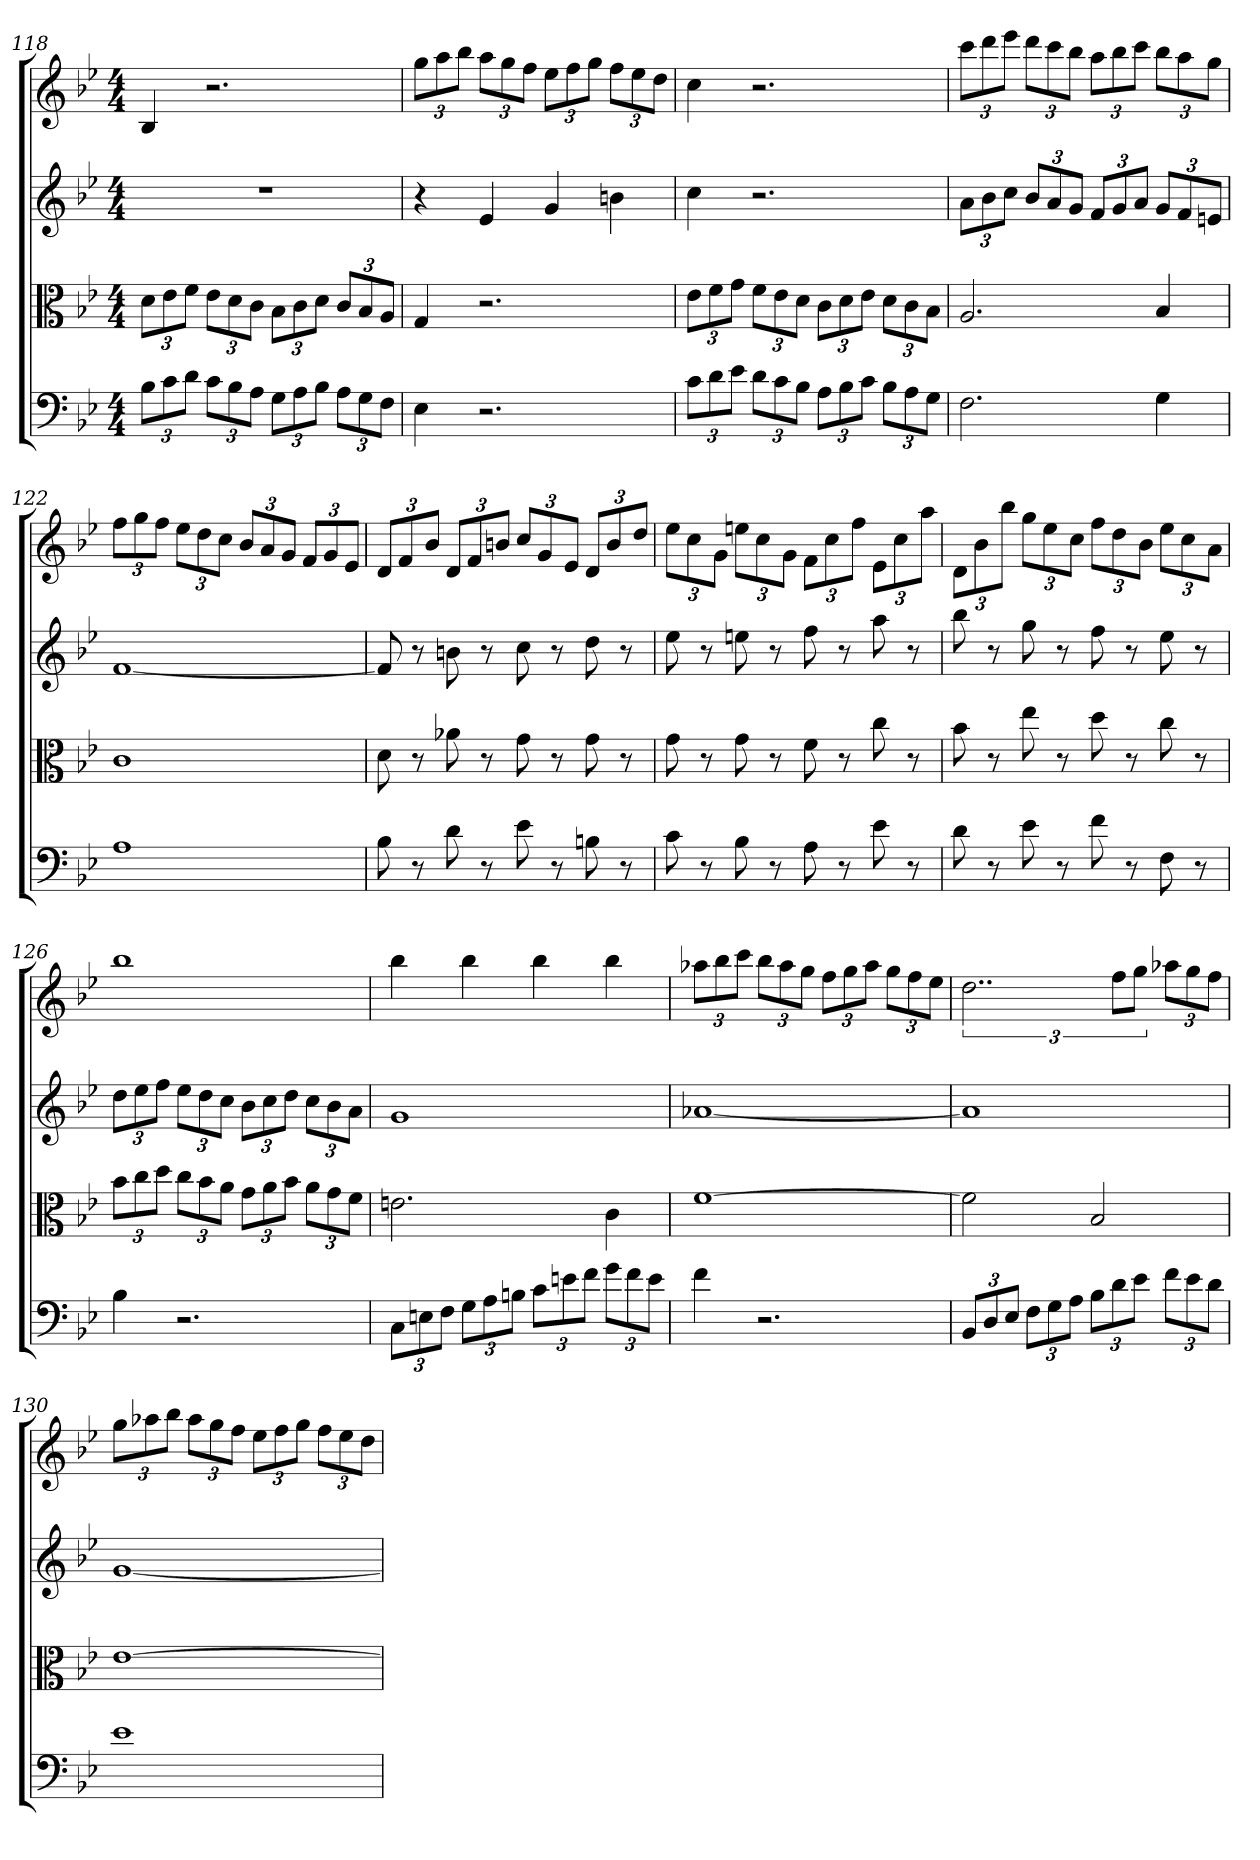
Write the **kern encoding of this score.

**kern	**kern	**kern	**kern
*part4	*part3	*part2	*part1
*staff4	*staff3	*staff2	*staff1
*clefF4	*clefC3	*	*
*k[b-e-]	*k[b-e-]	*k[b-e-]	*k[b-e-]
*B-:	*B-:	*B-:	*B-:
*M4/4	*M4/4	*M4/4	*M4/4
=118	=118	=118	=118
12B-\L	12d\L	1r	4B-
12c\	12e-\	.	.
12d\J	12f\J	.	.
12c\L	12e-\L	.	2.r
12B-\	12d\	.	.
12A\J	12c\J	.	.
12G\L	12B-\L	.	.
12A\	12c\	.	.
12B-\J	12d\J	.	.
12A\L	12c/L	.	.
12G\	12B-/	.	.
12F\J	12A/J	.	.
=119	=119	=119	=119
4E-	4G	4r	12ggL
.	.	.	12aa
.	.	.	12bb-J
2.r	2.r	4e-	12aaL
.	.	.	12gg
.	.	.	12ffJ
.	.	4g	12ee-L
.	.	.	12ff
.	.	.	12ggJ
.	.	4bn	12ffL
.	.	.	12ee-
.	.	.	12ddJ
=120	=120	=120	=120
12c\L	12e-\L	4cc	4cc
12d\	12f\	.	.
12e-\J	12g\J	.	.
12d\L	12f\L	2.r	2.r
12c\	12e-\	.	.
12B-\J	12d\J	.	.
12A\L	12c\L	.	.
12B-\	12d\	.	.
12c\J	12e-\J	.	.
12B-\L	12d\L	.	.
12A\	12c\	.	.
12G\J	12B-\J	.	.
=121	=121	=121	=121
2.F	2.A	12aL	12cccL
.	.	12b-	12ddd
.	.	12ccJ	12eee-J
.	.	12b-L	12dddL
.	.	12a	12ccc
.	.	12gJ	12bb-J
.	.	12fL	12aaL
.	.	12g	12bb-
.	.	12aJ	12cccJ
4G	4B-	12gL	12bb-L
.	.	12f	12aa
.	.	12enJ	12ggJ
=122	=122	=122	=122
1A	1c	[1f	12ffL
.	.	.	12gg
.	.	.	12ffJ
.	.	.	12ee-L
.	.	.	12dd
.	.	.	12ccJ
.	.	.	12b-L
.	.	.	12a
.	.	.	12gJ
.	.	.	12fL
.	.	.	12g
.	.	.	12e-J
=123	=123	=123	=123
8B-	8d	8f]	12dL
.	.	.	12f
8r	8r	8r	.
.	.	.	12b-J
8d	8a-X	8bn	12dL
.	.	.	12f
8r	8r	8r	.
.	.	.	12bnJ
8e-	8g	8cc	12ccL
.	.	.	12g
8r	8r	8r	.
.	.	.	12e-J
8Bn	8g	8dd	12dL
.	.	.	12b
8r	8r	8r	.
.	.	.	12ddJ
=124	=124	=124	=124
8c	8g	8ee-	12ee-L
.	.	.	12cc
8r	8r	8r	.
.	.	.	12gJ
8B-	8g	8een	12eenL
.	.	.	12cc
8r	8r	8r	.
.	.	.	12gJ
8A	8f	8ff	12fL
.	.	.	12cc
8r	8r	8r	.
.	.	.	12ffJ
8e-	8cc	8aa	12e-L
.	.	.	12cc
8r	8r	8r	.
.	.	.	12aaJ
=125	=125	=125	=125
8d	8b-	8bb-	12dL
.	.	.	12b-
8r	8r	8r	.
.	.	.	12bb-J
8e-	8ee-	8gg	12ggL
.	.	.	12ee-
8r	8r	8r	.
.	.	.	12ccJ
8f	8dd	8ff	12ffL
.	.	.	12dd
8r	8r	8r	.
.	.	.	12b-J
8F	8cc	8ee-	12ee-L
.	.	.	12cc
8r	8r	8r	.
.	.	.	12aJ
=126	=126	=126	=126
4B-	12b-\L	12ddL	1bb-
.	12cc\	12ee-	.
.	12dd\J	12ffJ	.
2.r	12cc\L	12ee-L	.
.	12b-\	12dd	.
.	12a\J	12ccJ	.
.	12g\L	12b-L	.
.	12a\	12cc	.
.	12b-\J	12ddJ	.
.	12a\L	12ccL	.
.	12g\	12b-	.
.	12f\J	12aJ	.
=127	=127	=127	=127
12C\L	2.en	1g	4bb-
12En\	.	.	.
12F\J	.	.	.
12G\L	.	.	4bb-
12A\	.	.	.
12Bn\J	.	.	.
12c\L	.	.	4bb-
12en\	.	.	.
12f\J	.	.	.
12g\L	4c	.	4bb-
12f\	.	.	.
12e\J	.	.	.
=128	=128	=128	=128
4f	[1f	[1a-X	12aa-XL
.	.	.	12bb-
.	.	.	12cccJ
2.r	.	.	12bb-L
.	.	.	12aa-
.	.	.	12ggJ
.	.	.	12ffL
.	.	.	12gg
.	.	.	12aa-J
.	.	.	12ggL
.	.	.	12ff
.	.	.	12ee-J
=129	=129	=129	=129
12BB-/L	2f]	1a-]	3..dd
12D/	.	.	.
12E-/J	.	.	.
12F\L	.	.	.
12G\	.	.	.
12A\J	.	.	.
12B-\L	2B-	.	.
12d\	.	.	12ffL
12e-\J	.	.	12ggJ
12f\L	.	.	12aa-XL
12e-\	.	.	12gg
12d\J	.	.	12ffJ
=130	=130	=130	=130
1e-	[1e-	[1g	12ggL
.	.	.	12aa-X
.	.	.	12bb-J
.	.	.	12aa-L
.	.	.	12gg
.	.	.	12ffJ
.	.	.	12ee-L
.	.	.	12ff
.	.	.	12ggJ
.	.	.	12ffL
.	.	.	12ee-
.	.	.	12ddJ
=	=	=	=
*-	*-	*-	*-
